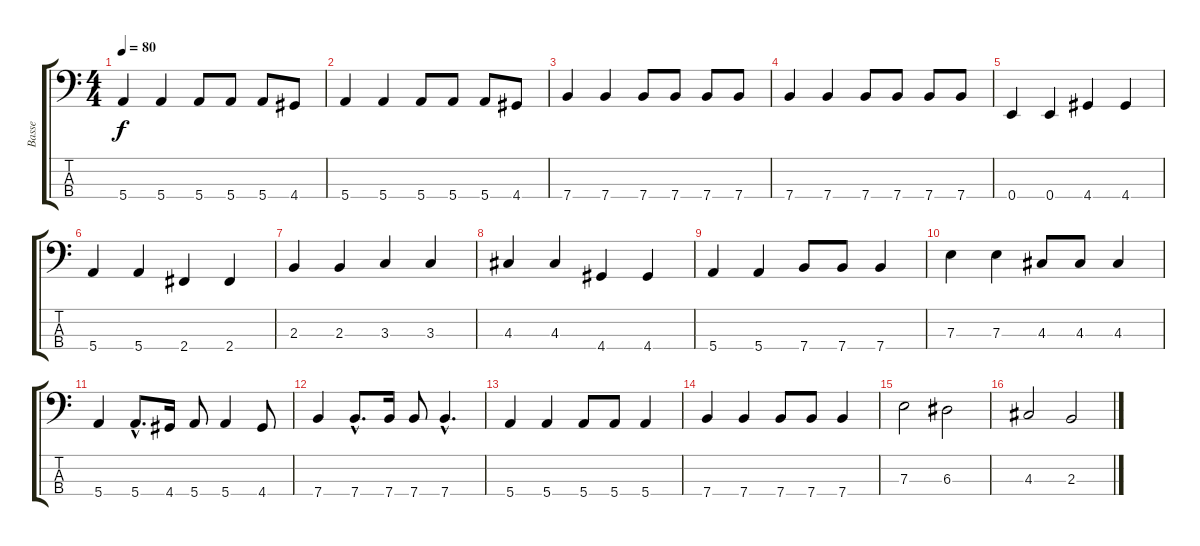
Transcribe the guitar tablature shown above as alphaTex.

\track ("Basse" "Basse") {instrument electricbassfinger}
\staff {score tabs}
\tuning (G2 D2 A1 E1) {hide}
\ts (4 4)
\tempo 80
\clef f4
\ks c
5.4.4{dy f} 5.4.4 5.4.8 5.4.8 5.4.8 4.4.8 |
5.4.4 5.4.4 5.4.8 5.4.8 5.4.8 4.4.8 |
7.4.4 7.4.4 7.4.8 7.4.8 7.4.8 7.4.8 |
7.4.4 7.4.4 7.4.8 7.4.8 7.4.8 7.4.8 |
0.4.4 0.4.4 4.4.4 4.4.4 |
5.4.4 5.4.4 2.4.4 2.4.4 |
2.3.4 2.3.4 3.3.4 3.3.4 |
4.3.4 4.3.4 4.4.4 4.4.4 |
5.4.4 5.4.4 7.4.8 7.4.8 7.4.4 |
7.3.4 7.3.4 4.3.8 4.3.8 4.3.4 |
5.4.4 5.4{hac}.8{d} 4.4.16 5.4.8 5.4.4 4.4.8 |
7.4.4 7.4{hac}.8{d} 7.4.16 7.4.8 7.4{hac}.4{d} |
5.4.4 5.4.4 5.4.8 5.4.8 5.4.4 |
7.4.4 7.4.4 7.4.8 7.4.8 7.4.4 |
7.3.2 6.3.2 |
4.3.2 2.3.2
